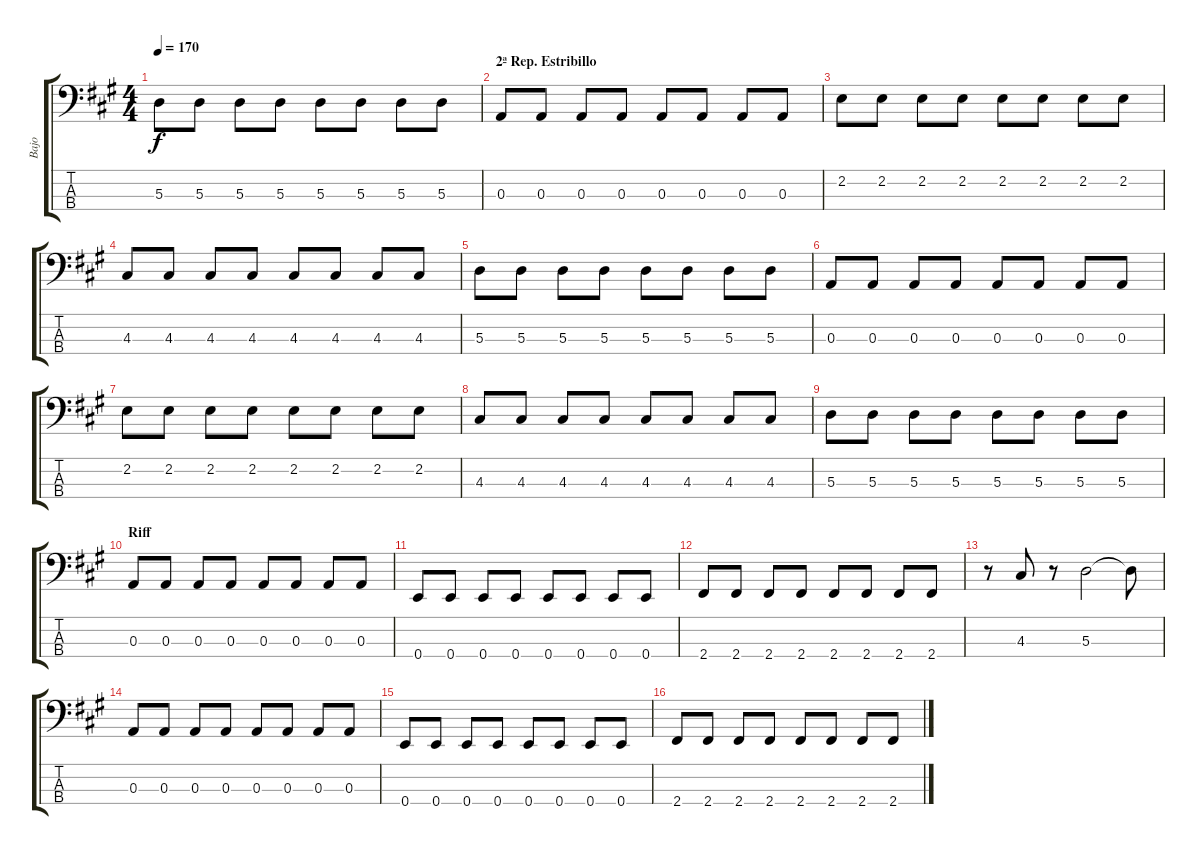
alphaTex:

\track ("Bajo" "Bajo") {instrument electricbassfinger}
\staff {score tabs}
\tuning (G2 D2 A1 E1) {hide}
\ts (4 4)
\tempo 170
\clef f4
\ks a
5.3.8{dy f} 5.3.8 5.3.8 5.3.8 5.3.8 5.3.8 5.3.8 5.3.8 |
\section ("" "2ª Rep. Estribillo")
0.3.8 0.3.8 0.3.8 0.3.8 0.3.8 0.3.8 0.3.8 0.3.8 |
2.2.8 2.2.8 2.2.8 2.2.8 2.2.8 2.2.8 2.2.8 2.2.8 |
4.3.8 4.3.8 4.3.8 4.3.8 4.3.8 4.3.8 4.3.8 4.3.8 |
5.3.8 5.3.8 5.3.8 5.3.8 5.3.8 5.3.8 5.3.8 5.3.8 |
0.3.8 0.3.8 0.3.8 0.3.8 0.3.8 0.3.8 0.3.8 0.3.8 |
2.2.8 2.2.8 2.2.8 2.2.8 2.2.8 2.2.8 2.2.8 2.2.8 |
4.3.8 4.3.8 4.3.8 4.3.8 4.3.8 4.3.8 4.3.8 4.3.8 |
5.3.8 5.3.8 5.3.8 5.3.8 5.3.8 5.3.8 5.3.8 5.3.8 |
\section ("" "Riff")
0.3.8 0.3.8 0.3.8 0.3.8 0.3.8 0.3.8 0.3.8 0.3.8 |
0.4.8 0.4.8 0.4.8 0.4.8 0.4.8 0.4.8 0.4.8 0.4.8 |
2.4.8 2.4.8 2.4.8 2.4.8 2.4.8 2.4.8 2.4.8 2.4.8 |
r.8 4.3.8 r.8 5.3.2 5.3{t}.8 |
0.3.8 0.3.8 0.3.8 0.3.8 0.3.8 0.3.8 0.3.8 0.3.8 |
0.4.8 0.4.8 0.4.8 0.4.8 0.4.8 0.4.8 0.4.8 0.4.8 |
2.4.8 2.4.8 2.4.8 2.4.8 2.4.8 2.4.8 2.4.8 2.4.8
